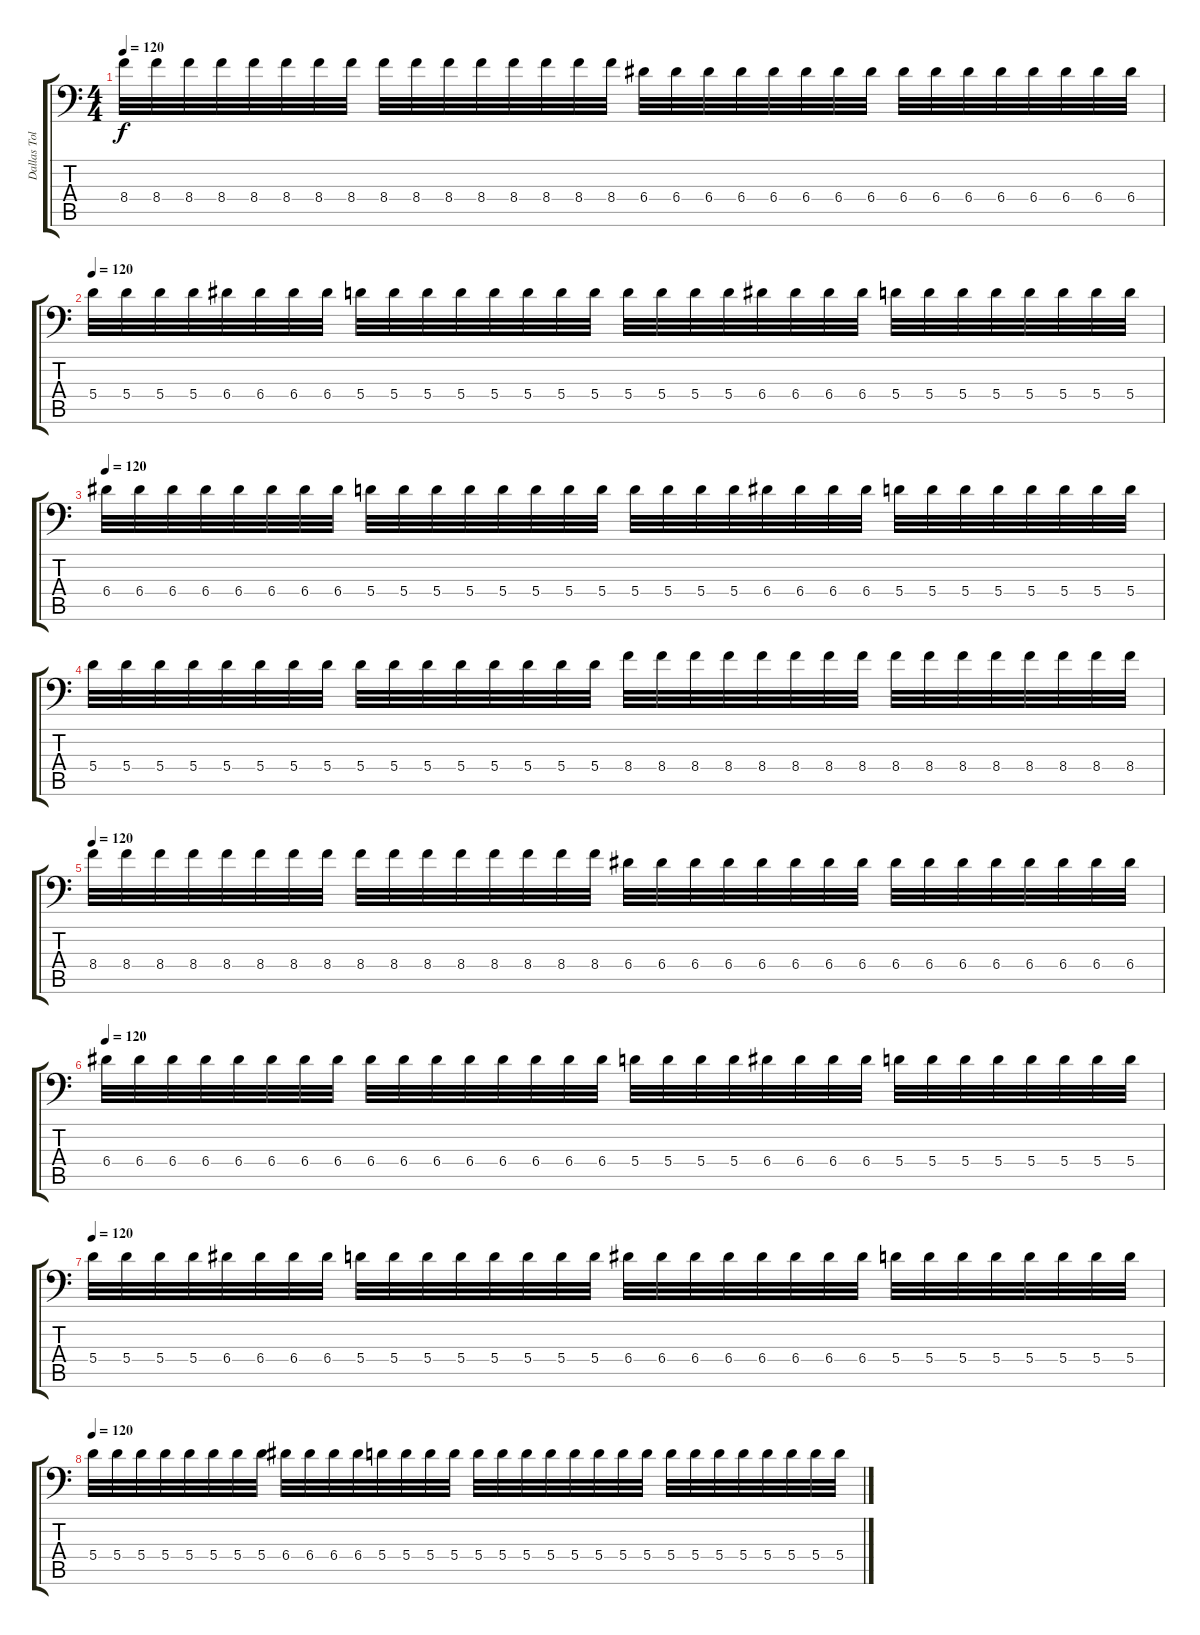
\track ("Dallas Toler-Wade" "Dallas Tol") {instrument distortionguitar}
\staff {score tabs}
\tuning (B3 Gb3 D3 A2 E2 A1) {hide}
\ts (4 4)
\tempo 120
\clef f4
\ks c
8.4.32{dy f} 8.4.32 8.4.32 8.4.32 8.4.32 8.4.32 8.4.32 8.4.32 8.4.32 8.4.32 8.4.32 8.4.32 8.4.32 8.4.32 8.4.32 8.4.32 6.4.32 6.4.32 6.4.32 6.4.32 6.4.32 6.4.32 6.4.32 6.4.32 6.4.32 6.4.32 6.4.32 6.4.32 6.4.32 6.4.32 6.4.32 6.4.32 |
\tempo 120
5.4.32 5.4.32 5.4.32 5.4.32 6.4.32 6.4.32 6.4.32 6.4.32 5.4.32 5.4.32 5.4.32 5.4.32 5.4.32 5.4.32 5.4.32 5.4.32 5.4.32 5.4.32 5.4.32 5.4.32 6.4.32 6.4.32 6.4.32 6.4.32 5.4.32 5.4.32 5.4.32 5.4.32 5.4.32 5.4.32 5.4.32 5.4.32 |
\tempo 120
6.4.32 6.4.32 6.4.32 6.4.32 6.4.32 6.4.32 6.4.32 6.4.32 5.4.32 5.4.32 5.4.32 5.4.32 5.4.32 5.4.32 5.4.32 5.4.32 5.4.32 5.4.32 5.4.32 5.4.32 6.4.32 6.4.32 6.4.32 6.4.32 5.4.32 5.4.32 5.4.32 5.4.32 5.4.32 5.4.32 5.4.32 5.4.32 |
5.4.32 5.4.32 5.4.32 5.4.32 5.4.32 5.4.32 5.4.32 5.4.32 5.4.32 5.4.32 5.4.32 5.4.32 5.4.32 5.4.32 5.4.32 5.4.32 8.4.32 8.4.32 8.4.32 8.4.32 8.4.32 8.4.32 8.4.32 8.4.32 8.4.32 8.4.32 8.4.32 8.4.32 8.4.32 8.4.32 8.4.32 8.4.32 |
\tempo 120
8.4.32 8.4.32 8.4.32 8.4.32 8.4.32 8.4.32 8.4.32 8.4.32 8.4.32 8.4.32 8.4.32 8.4.32 8.4.32 8.4.32 8.4.32 8.4.32 6.4.32 6.4.32 6.4.32 6.4.32 6.4.32 6.4.32 6.4.32 6.4.32 6.4.32 6.4.32 6.4.32 6.4.32 6.4.32 6.4.32 6.4.32 6.4.32 |
\tempo 120
6.4.32 6.4.32 6.4.32 6.4.32 6.4.32 6.4.32 6.4.32 6.4.32 6.4.32 6.4.32 6.4.32 6.4.32 6.4.32 6.4.32 6.4.32 6.4.32 5.4.32 5.4.32 5.4.32 5.4.32 6.4.32 6.4.32 6.4.32 6.4.32 5.4.32 5.4.32 5.4.32 5.4.32 5.4.32 5.4.32 5.4.32 5.4.32 |
\tempo 120
5.4.32 5.4.32 5.4.32 5.4.32 6.4.32 6.4.32 6.4.32 6.4.32 5.4.32 5.4.32 5.4.32 5.4.32 5.4.32 5.4.32 5.4.32 5.4.32 6.4.32 6.4.32 6.4.32 6.4.32 6.4.32 6.4.32 6.4.32 6.4.32 5.4.32 5.4.32 5.4.32 5.4.32 5.4.32 5.4.32 5.4.32 5.4.32 |
\tempo 120
5.4.32 5.4.32 5.4.32 5.4.32 5.4.32 5.4.32 5.4.32 5.4.32 6.4.32 6.4.32 6.4.32 6.4.32 5.4.32 5.4.32 5.4.32 5.4.32 5.4.32 5.4.32 5.4.32 5.4.32 5.4.32 5.4.32 5.4.32 5.4.32 5.4.32 5.4.32 5.4.32 5.4.32 5.4.32 5.4.32 5.4.32 5.4.32
